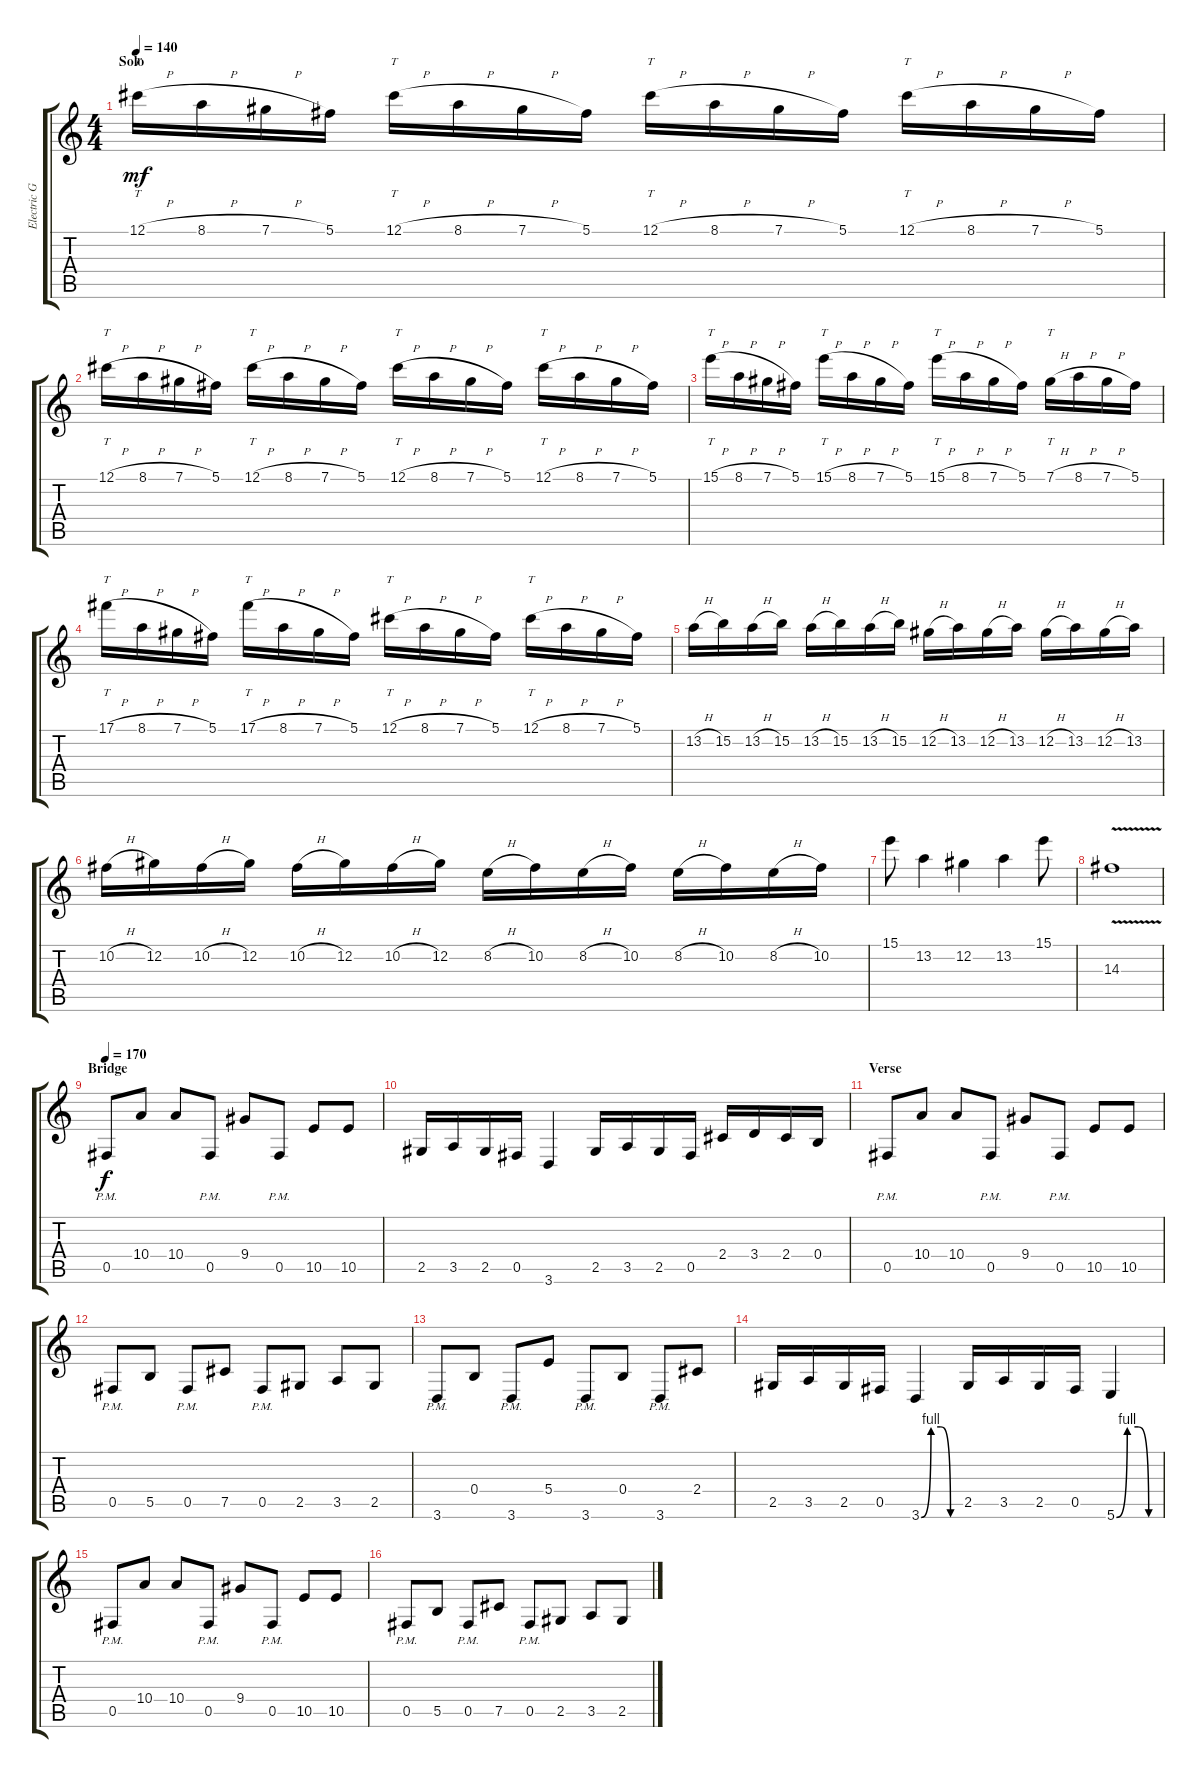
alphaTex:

\track ("Electric Guitar" "Electric G") {instrument distortionguitar}
\staff {score tabs}
\tuning (Db4 Ab3 E3 B2 Gb2 B1) {hide}
\ts (4 4)
\section ("" "Solo")
\tempo 140
\clef g2
\ks c
12.1{h}.16{tt dy mf} 8.1{h}.16 7.1{h}.16 5.1.16 12.1{h}.16{tt} 8.1{h}.16 7.1{h}.16 5.1.16 12.1{h}.16{tt} 8.1{h}.16 7.1{h}.16 5.1.16 12.1{h}.16{tt} 8.1{h}.16 7.1{h}.16 5.1.16 |
12.1{h}.16{tt} 8.1{h}.16 7.1{h}.16 5.1.16 12.1{h}.16{tt} 8.1{h}.16 7.1{h}.16 5.1.16 12.1{h}.16{tt} 8.1{h}.16 7.1{h}.16 5.1.16 12.1{h}.16{tt} 8.1{h}.16 7.1{h}.16 5.1.16 |
15.1{h}.16{tt} 8.1{h}.16 7.1{h}.16 5.1.16 15.1{h}.16{tt} 8.1{h}.16 7.1{h}.16 5.1.16 15.1{h}.16{tt} 8.1{h}.16 7.1{h}.16 5.1.16 7.1{h}.16{tt} 8.1{h}.16 7.1{h}.16 5.1.16 |
17.1{h}.16{tt} 8.1{h}.16 7.1{h}.16 5.1.16 17.1{h}.16{tt} 8.1{h}.16 7.1{h}.16 5.1.16 12.1{h}.16{tt} 8.1{h}.16 7.1{h}.16 5.1.16 12.1{h}.16{tt} 8.1{h}.16 7.1{h}.16 5.1.16 |
13.2{h}.16 15.2.16 13.2{h}.16 15.2.16 13.2{h}.16 15.2.16 13.2{h}.16 15.2.16 12.2{h}.16 13.2.16 12.2{h}.16 13.2.16 12.2{h}.16 13.2.16 12.2{h}.16 13.2.16 |
10.2{h}.16 12.2.16 10.2{h}.16 12.2.16 10.2{h}.16 12.2.16 10.2{h}.16 12.2.16 8.2{h}.16 10.2.16 8.2{h}.16 10.2.16 8.2{h}.16 10.2.16 8.2{h}.16 10.2.16 |
15.1.8 13.2.4 12.2.4 13.2.4 15.1.8 |
14.3{v}.1 |
\section ("" "Bridge")
\tempo 170
0.5{pm}.8{dy f} 10.4.8 10.4.8 0.5{pm}.8 9.4.8 0.5{pm}.8 10.5.8 10.5.8 |
2.5.16 3.5.16 2.5.16 0.5.16 3.6.4 2.5.16 3.5.16 2.5.16 0.5.16 2.4.16 3.4.16 2.4.16 0.4.16 |
\section ("" "Verse")
0.5{pm}.8 10.4.8 10.4.8 0.5{pm}.8 9.4.8 0.5{pm}.8 10.5.8 10.5.8 |
0.5{pm}.8 5.5.8 0.5{pm}.8 7.5.8 0.5{pm}.8 2.5.8 3.5.8 2.5.8 |
3.6{pm}.8 0.4.8 3.6{pm}.8 5.4.8 3.6{pm}.8 0.4.8 3.6{pm}.8 2.4.8 |
2.5.16 3.5.16 2.5.16 0.5.16 3.6{be (custom 0 0 15 4 30 4 45 0 60 0)}.4 2.5.16 3.5.16 2.5.16 0.5.16 5.6{be (custom 0 0 15 4 30 4 45 0 60 0)}.4 |
0.5{pm}.8 10.4.8 10.4.8 0.5{pm}.8 9.4.8 0.5{pm}.8 10.5.8 10.5.8 |
0.5{pm}.8 5.5.8 0.5{pm}.8 7.5.8 0.5{pm}.8 2.5.8 3.5.8 2.5.8
